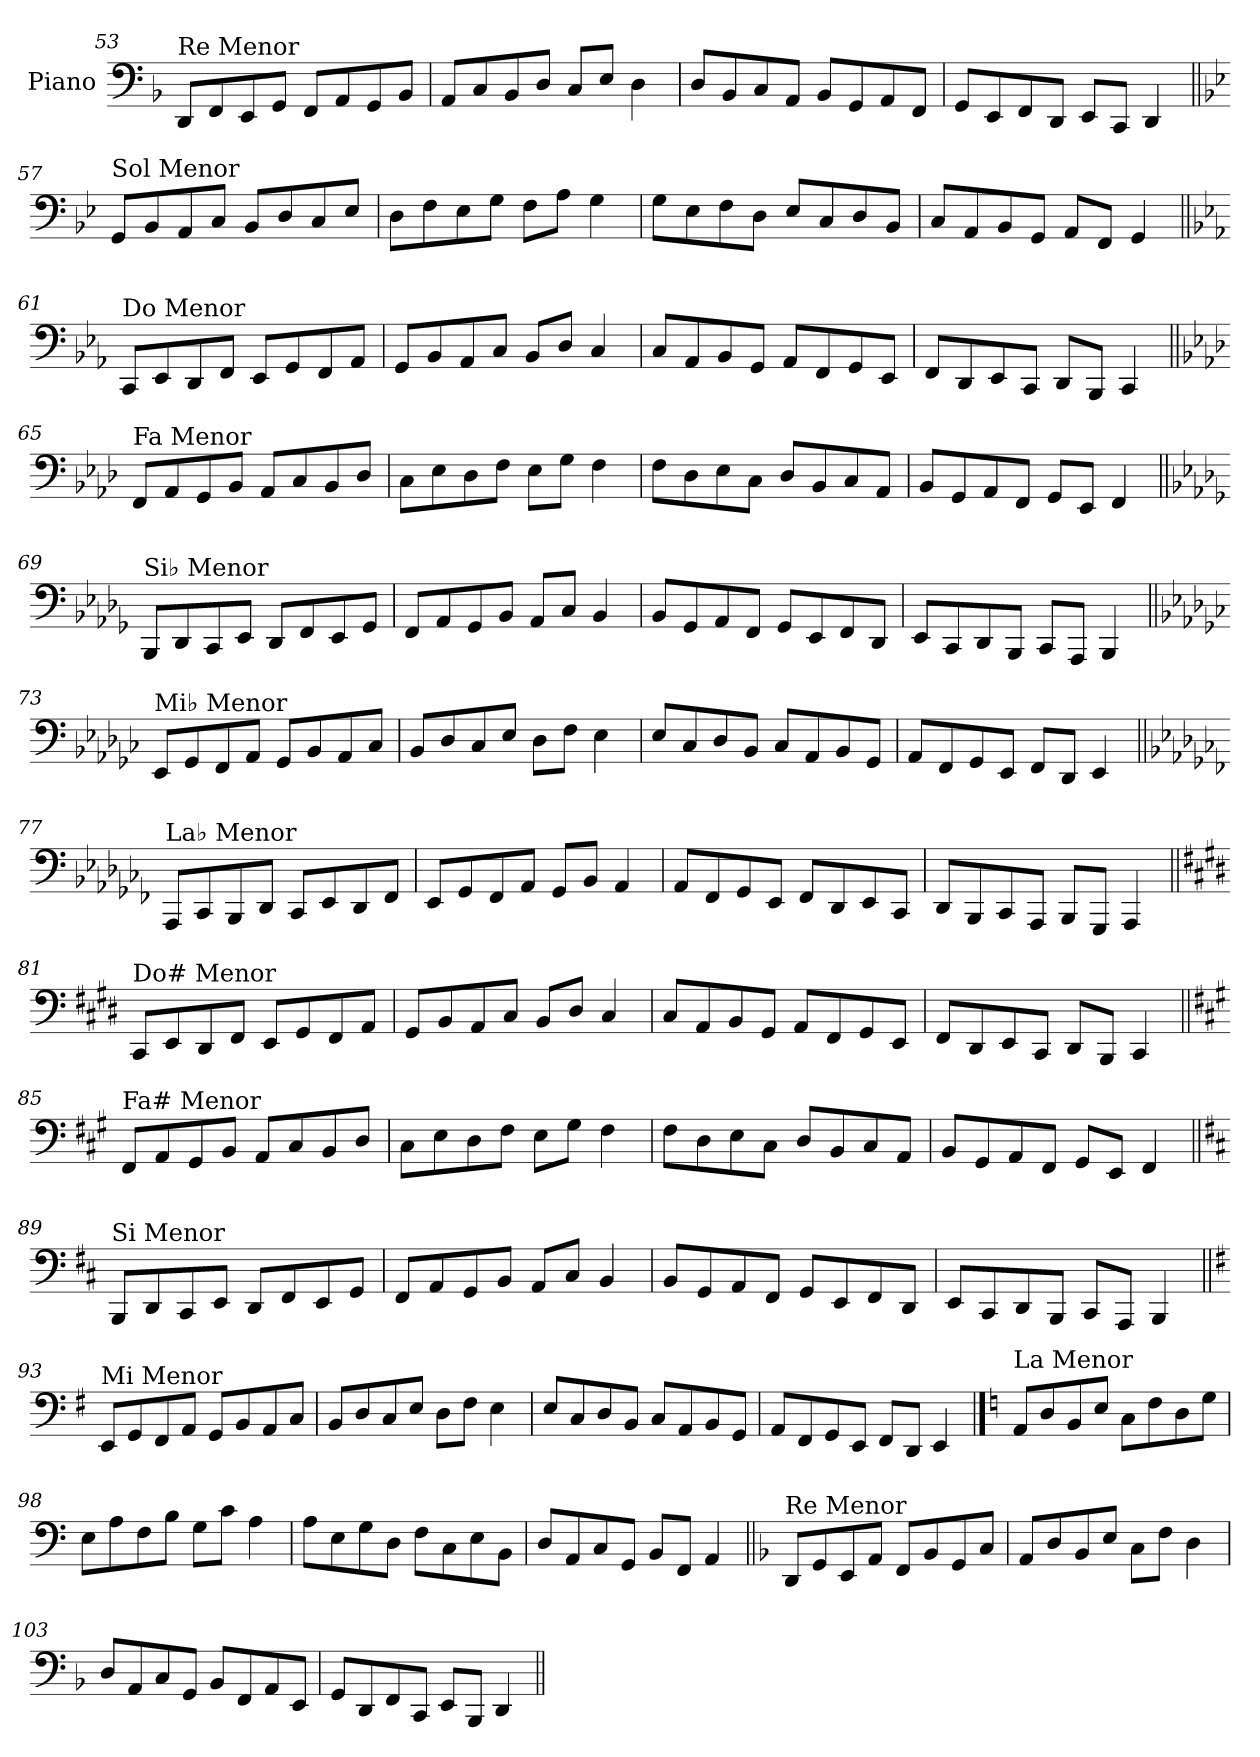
**kern
*part1
*staff1
*I"Piano
*I'Pno.
!!LO:LB:g=z
*clefF4
*k[b-]
=53
!LO:TX:a:t=Re Menor
8DD/L
8FF/
8EE/
8GG/J
8FF/L
8AA/
8GG/
8BB-/J
=54
8AA/L
8C/
8BB-/
8D/J
8C/L
8E/J
4D\
=55
8D/L
8BB-/
8C/
8AA/J
8BB-/L
8GG/
8AA/
8FF/J
=56
8GG/L
8EE/
8FF/
8DD/J
8EE/L
8CC/J
4DD/
!!LO:LB:g=z
=57||
*k[b-e-]
!LO:TX:a:t=Sol Menor
8GG/L
8BB-/
8AA/
8C/J
8BB-/L
8D/
8C/
8E-/J
=58
8D\L
8F\
8E-\
8G\J
8F\L
8A\J
4G\
=59
8G\L
8E-\
8F\
8D\J
8E-/L
8C/
8D/
8BB-/J
=60
8C/L
8AA/
8BB-/
8GG/J
8AA/L
8FF/J
4GG/
!!LO:LB:g=z
=61||
*k[b-e-a-]
!LO:TX:a:t=Do Menor
8CC/L
8EE-/
8DD/
8FF/J
8EE-/L
8GG/
8FF/
8AA-/J
=62
8GG/L
8BB-/
8AA-/
8C/J
8BB-/L
8D/J
4C/
=63
8C/L
8AA-/
8BB-/
8GG/J
8AA-/L
8FF/
8GG/
8EE-/J
=64
8FF/L
8DD/
8EE-/
8CC/J
8DD/L
8BBB-/J
4CC/
!!LO:LB:g=z
=65||
*k[b-e-a-d-]
!LO:TX:a:t=Fa Menor
8FF/L
8AA-/
8GG/
8BB-/J
8AA-/L
8C/
8BB-/
8D-/J
=66
8C\L
8E-\
8D-\
8F\J
8E-\L
8G\J
4F\
=67
8F\L
8D-\
8E-\
8C\J
8D-/L
8BB-/
8C/
8AA-/J
=68
8BB-/L
8GG/
8AA-/
8FF/J
8GG/L
8EE-/J
4FF/
!!LO:LB:g=z
=69||
*k[b-e-a-d-g-]
!LO:TX:a:t=Si♭ Menor
8BBB-/L
8DD-/
8CC/
8EE-/J
8DD-/L
8FF/
8EE-/
8GG-/J
=70
8FF/L
8AA-/
8GG-/
8BB-/J
8AA-/L
8C/J
4BB-/
=71
8BB-/L
8GG-/
8AA-/
8FF/J
8GG-/L
8EE-/
8FF/
8DD-/J
=72
8EE-/L
8CC/
8DD-/
8BBB-/J
8CC/L
8AAA-/J
4BBB-/
!!LO:LB:g=z
=73||
*k[b-e-a-d-g-c-]
!LO:TX:a:t=Mi♭ Menor
8EE-/L
8GG-/
8FF/
8AA-/J
8GG-/L
8BB-/
8AA-/
8C-/J
=74
8BB-/L
8D-/
8C-/
8E-/J
8D-\L
8F\J
4E-\
=75
8E-/L
8C-/
8D-/
8BB-/J
8C-/L
8AA-/
8BB-/
8GG-/J
=76
8AA-/L
8FF/
8GG-/
8EE-/J
8FF/L
8DD-/J
4EE-/
!!LO:LB:g=z
=77||
*k[b-e-a-d-g-c-f-]
!LO:TX:a:t=La♭ Menor
8AAA-/L
8CC-/
8BBB-/
8DD-/J
8CC-/L
8EE-/
8DD-/
8FF-/J
=78
8EE-/L
8GG-/
8FF-/
8AA-/J
8GG-/L
8BB-/J
4AA-/
=79
8AA-/L
8FF-/
8GG-/
8EE-/J
8FF-/L
8DD-/
8EE-/
8CC-/J
=80
8DD-/L
8BBB-/
8CC-/
8AAA-/J
8BBB-/L
8GGG-/J
4AAA-/
!!LO:LB:g=z
=81||
*k[f#c#g#d#]
!LO:TX:a:t=Do# Menor
8CC#/L
8EE/
8DD#/
8FF#/J
8EE/L
8GG#/
8FF#/
8AA/J
=82
8GG#/L
8BB/
8AA/
8C#/J
8BB/L
8D#/J
4C#/
=83
8C#/L
8AA/
8BB/
8GG#/J
8AA/L
8FF#/
8GG#/
8EE/J
=84
8FF#/L
8DD#/
8EE/
8CC#/J
8DD#/L
8BBB/J
4CC#/
!!LO:LB:g=z
=85||
*k[f#c#g#]
!LO:TX:a:t=Fa# Menor
8FF#/L
8AA/
8GG#/
8BB/J
8AA/L
8C#/
8BB/
8D/J
=86
8C#\L
8E\
8D\
8F#\J
8E\L
8G#\J
4F#\
=87
8F#\L
8D\
8E\
8C#\J
8D/L
8BB/
8C#/
8AA/J
=88
8BB/L
8GG#/
8AA/
8FF#/J
8GG#/L
8EE/J
4FF#/
!!LO:LB:g=z
=89||
*k[f#c#]
!LO:TX:a:t=Si Menor
8BBB/L
8DD/
8CC#/
8EE/J
8DD/L
8FF#/
8EE/
8GG/J
=90
8FF#/L
8AA/
8GG/
8BB/J
8AA/L
8C#/J
4BB/
=91
8BB/L
8GG/
8AA/
8FF#/J
8GG/L
8EE/
8FF#/
8DD/J
=92
8EE/L
8CC#/
8DD/
8BBB/J
8CC#/L
8AAA/J
4BBB/
!!LO:LB:g=z
=93||
*k[f#]
!LO:TX:a:t=Mi Menor
8EE/L
8GG/
8FF#/
8AA/J
8GG/L
8BB/
8AA/
8C/J
=94
8BB/L
8D/
8C/
8E/J
8D\L
8F#\J
4E\
=95
8E/L
8C/
8D/
8BB/J
8C/L
8AA/
8BB/
8GG/J
=96
8AA/L
8FF#/
8GG/
8EE/J
8FF#/L
8DD/J
4EE/
!!LO:PB:g=z
==97
*k[]
!LO:TX:a:t=La Menor
8AA/L
8D/
8BB/
8E/J
8C\L
8F\
8D\
8G\J
=98
8E\L
8A\
8F\
8B\J
8G\L
8c\J
4A\
=99
8A\L
8E\
8G\
8D\J
8F\L
8C\
8E\
8BB\J
=100
8D/L
8AA/
8C/
8GG/J
8BB/L
8FF/J
4AA/
!!LO:LB:g=z
=101||
*k[b-]
!LO:TX:a:t=Re Menor
8DD/L
8GG/
8EE/
8AA/J
8FF/L
8BB-/
8GG/
8C/J
=102
8AA/L
8D/
8BB-/
8E/J
8C\L
8F\J
4D\
=103
8D/L
8AA/
8C/
8GG/J
8BB-/L
8FF/
8AA/
8EE/J
=104
8GG/L
8DD/
8FF/
8CC/J
8EE/L
8BBB-/J
4DD/
=||
*-
